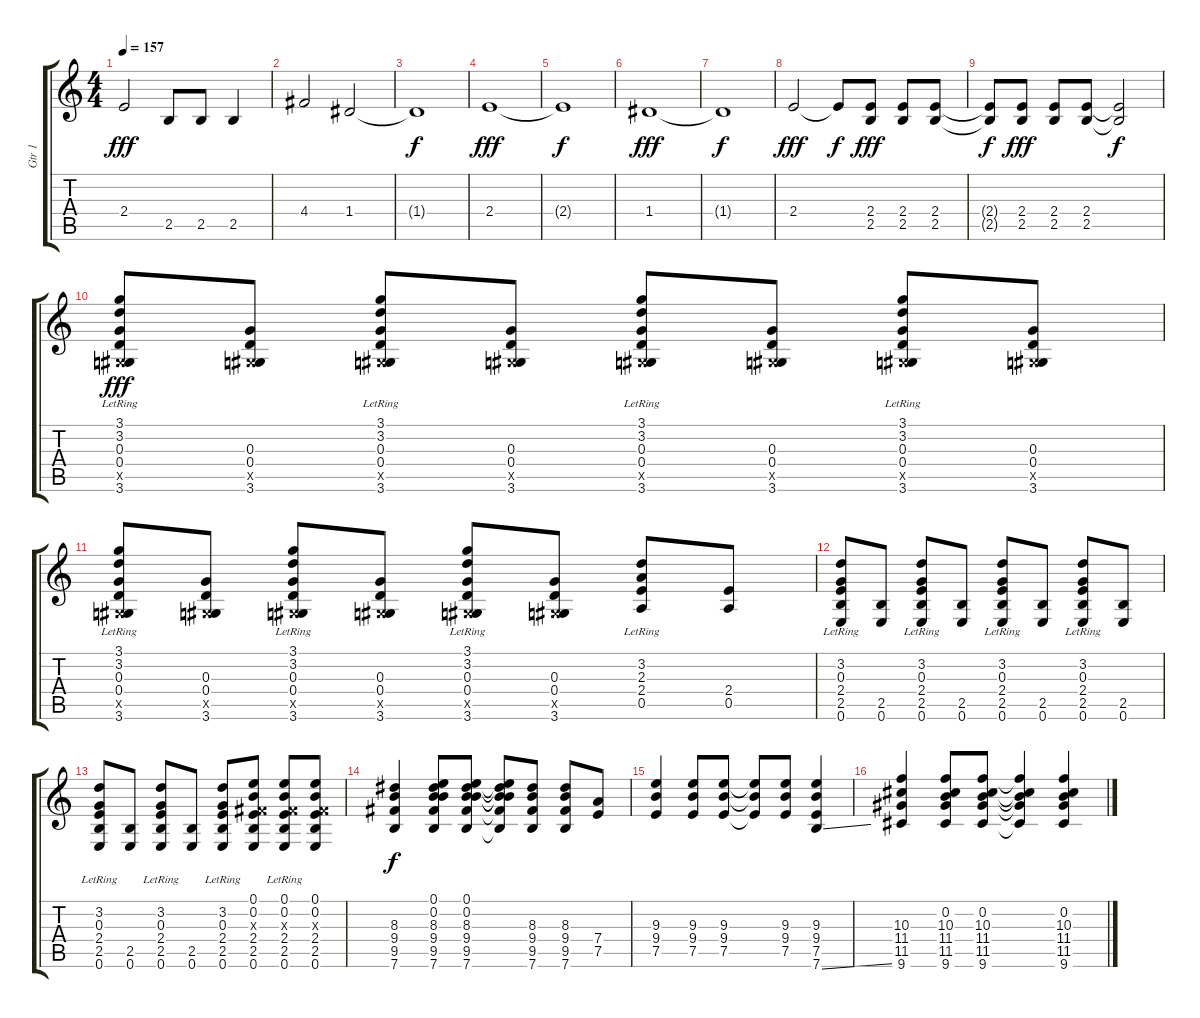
\track ("Gtr 1" "Gtr 1") {instrument electricguitarclean}
\staff {score tabs}
\tuning (E4 B3 G3 D3 A2 E2) {hide}
\ts (4 4)
\tempo 157
\clef g2
\ks c
2.4.2{dy fff} 2.5.8 2.5.8 2.5.4 |
4.4.2 1.4.2 |
1.4{t}.1{dy f} |
2.4.1{dy fff} |
2.4{t}.1{dy f} |
1.4.1{dy fff} |
1.4{t}.1{dy f} |
2.4.2{dy fff} 2.4{t}.8{dy f} (2.4 2.5).8{dy fff} (2.4 2.5).8 (2.4 2.5).8 |
(2.4{t} 2.5{t}).8{dy f} (2.4 2.5).8{dy fff} (2.4 2.5).8 (2.4 2.5).8 (2.4{t} 2.5{t}).2{dy f} |
(3.1{lr} 3.2{lr} 0.3 0.4 -1.5{x} 3.6).8{dy fff balance 0} (0.3 0.4 -1.5{x} 3.6).8 (3.1{lr} 3.2{lr} 0.3 0.4 -1.5{x} 3.6).8 (0.3 0.4 -1.5{x} 3.6).8 (3.1{lr} 3.2{lr} 0.3 0.4 -1.5{x} 3.6).8 (0.3 0.4 -1.5{x} 3.6).8 (3.1{lr} 3.2{lr} 0.3 0.4 -1.5{x} 3.6).8 (0.3 0.4 -1.5{x} 3.6).8 |
(3.1{lr} 3.2{lr} 0.3 0.4 -1.5{x} 3.6).8 (0.3 0.4 -1.5{x} 3.6).8 (3.1{lr} 3.2{lr} 0.3 0.4 -1.5{x} 3.6).8 (0.3 0.4 -1.5{x} 3.6).8 (3.1{lr} 3.2{lr} 0.3 0.4 -1.5{x} 3.6).8 (0.3 0.4 -1.5{x} 3.6).8 (3.2{lr} 2.3 2.4 0.5).8 (2.4 0.5).8 |
(3.2{lr} 0.3{lr} 2.4{lr} 2.5 0.6).8 (2.5 0.6).8 (3.2{lr} 0.3{lr} 2.4{lr} 2.5 0.6).8 (2.5 0.6).8 (3.2{lr} 0.3{lr} 2.4{lr} 2.5 0.6).8 (2.5 0.6).8 (3.2{lr} 0.3{lr} 2.4{lr} 2.5 0.6).8 (2.5 0.6).8 |
(3.2{lr} 0.3{lr} 2.4{lr} 2.5 0.6).8 (2.5 0.6).8 (3.2{lr} 0.3{lr} 2.4{lr} 2.5 0.6).8 (2.5 0.6).8 (3.2{lr} 0.3{lr} 2.4{lr} 2.5 0.6).8 (0.1 0.2 -1.3{x} 2.4 2.5 0.6).8 (0.1 0.2{lr} -1.3{x} 2.4{lr} 2.5 0.6).8 (0.1 0.2 -1.3{x} 2.4 2.5 0.6).8 |
(8.3 9.4 9.5 7.6).4{dy f balance 8} (0.1 0.2 8.3 9.4 9.5 7.6).8 (0.1 0.2 8.3 9.4 9.5 7.6).8 (0.1{t} 0.2{t} 8.3{t} 9.4{t} 9.5{t} 7.6{t}).8 (8.3 9.4 9.5 7.6).8 (8.3 9.4 9.5 7.6).8 (7.4 7.5).8 |
(9.3 9.4 7.5).4 (9.3 9.4 7.5).8 (9.3 9.4 7.5).8 (9.3{t} 9.4{t} 7.5{t}).8 (9.3 9.4 7.5).8 (9.3 9.4 7.5 7.6{ss}).4 |
(10.3 11.4 11.5 9.6).4 (0.2 10.3 11.4 11.5 9.6).8 (0.2 10.3 11.4 11.5 9.6).8 (0.2{t} 10.3{t} 11.4{t} 11.5{t} 9.6{t}).4 (0.2 10.3 11.4 11.5 9.6).4
